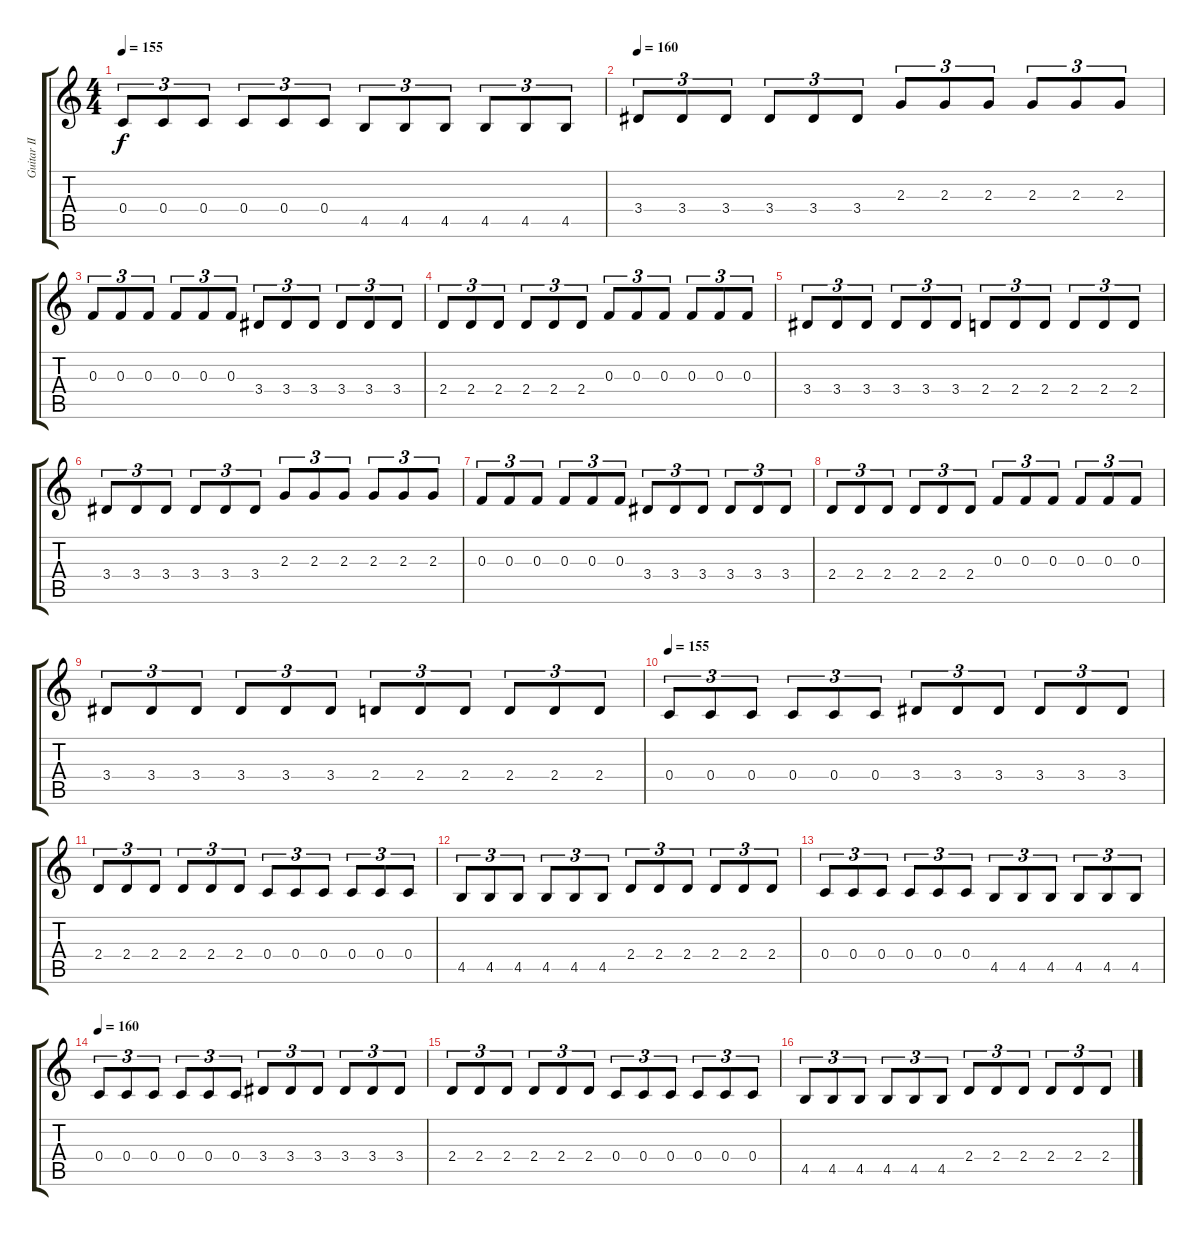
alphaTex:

\track ("Guitar II" "Guitar II") {instrument distortionguitar}
\staff {score tabs}
\tuning (D4 A3 F3 C3 G2 D2) {hide}
\ts (4 4)
\tempo 155
\clef g2
\ks c
0.4.8{tu (3 2) dy f} 0.4.8{tu (3 2)} 0.4.8{tu (3 2)} 0.4.8{tu (3 2)} 0.4.8{tu (3 2)} 0.4.8{tu (3 2)} 4.5.8{tu (3 2)} 4.5.8{tu (3 2)} 4.5.8{tu (3 2)} 4.5.8{tu (3 2)} 4.5.8{tu (3 2)} 4.5.8{tu (3 2)} |
\tempo 160
3.4.8{tu (3 2)} 3.4.8{tu (3 2)} 3.4.8{tu (3 2)} 3.4.8{tu (3 2)} 3.4.8{tu (3 2)} 3.4.8{tu (3 2)} 2.3.8{tu (3 2)} 2.3.8{tu (3 2)} 2.3.8{tu (3 2)} 2.3.8{tu (3 2)} 2.3.8{tu (3 2)} 2.3.8{tu (3 2)} |
0.3.8{tu (3 2)} 0.3.8{tu (3 2)} 0.3.8{tu (3 2)} 0.3.8{tu (3 2)} 0.3.8{tu (3 2)} 0.3.8{tu (3 2)} 3.4.8{tu (3 2)} 3.4.8{tu (3 2)} 3.4.8{tu (3 2)} 3.4.8{tu (3 2)} 3.4.8{tu (3 2)} 3.4.8{tu (3 2)} |
2.4.8{tu (3 2)} 2.4.8{tu (3 2)} 2.4.8{tu (3 2)} 2.4.8{tu (3 2)} 2.4.8{tu (3 2)} 2.4.8{tu (3 2)} 0.3.8{tu (3 2)} 0.3.8{tu (3 2)} 0.3.8{tu (3 2)} 0.3.8{tu (3 2)} 0.3.8{tu (3 2)} 0.3.8{tu (3 2)} |
3.4.8{tu (3 2)} 3.4.8{tu (3 2)} 3.4.8{tu (3 2)} 3.4.8{tu (3 2)} 3.4.8{tu (3 2)} 3.4.8{tu (3 2)} 2.4.8{tu (3 2)} 2.4.8{tu (3 2)} 2.4.8{tu (3 2)} 2.4.8{tu (3 2)} 2.4.8{tu (3 2)} 2.4.8{tu (3 2)} |
3.4.8{tu (3 2)} 3.4.8{tu (3 2)} 3.4.8{tu (3 2)} 3.4.8{tu (3 2)} 3.4.8{tu (3 2)} 3.4.8{tu (3 2)} 2.3.8{tu (3 2)} 2.3.8{tu (3 2)} 2.3.8{tu (3 2)} 2.3.8{tu (3 2)} 2.3.8{tu (3 2)} 2.3.8{tu (3 2)} |
0.3.8{tu (3 2)} 0.3.8{tu (3 2)} 0.3.8{tu (3 2)} 0.3.8{tu (3 2)} 0.3.8{tu (3 2)} 0.3.8{tu (3 2)} 3.4.8{tu (3 2)} 3.4.8{tu (3 2)} 3.4.8{tu (3 2)} 3.4.8{tu (3 2)} 3.4.8{tu (3 2)} 3.4.8{tu (3 2)} |
2.4.8{tu (3 2)} 2.4.8{tu (3 2)} 2.4.8{tu (3 2)} 2.4.8{tu (3 2)} 2.4.8{tu (3 2)} 2.4.8{tu (3 2)} 0.3.8{tu (3 2)} 0.3.8{tu (3 2)} 0.3.8{tu (3 2)} 0.3.8{tu (3 2)} 0.3.8{tu (3 2)} 0.3.8{tu (3 2)} |
3.4.8{tu (3 2)} 3.4.8{tu (3 2)} 3.4.8{tu (3 2)} 3.4.8{tu (3 2)} 3.4.8{tu (3 2)} 3.4.8{tu (3 2)} 2.4.8{tu (3 2)} 2.4.8{tu (3 2)} 2.4.8{tu (3 2)} 2.4.8{tu (3 2)} 2.4.8{tu (3 2)} 2.4.8{tu (3 2)} |
\tempo 155
0.4.8{tu (3 2)} 0.4.8{tu (3 2)} 0.4.8{tu (3 2)} 0.4.8{tu (3 2)} 0.4.8{tu (3 2)} 0.4.8{tu (3 2)} 3.4.8{tu (3 2)} 3.4.8{tu (3 2)} 3.4.8{tu (3 2)} 3.4.8{tu (3 2)} 3.4.8{tu (3 2)} 3.4.8{tu (3 2)} |
2.4.8{tu (3 2)} 2.4.8{tu (3 2)} 2.4.8{tu (3 2)} 2.4.8{tu (3 2)} 2.4.8{tu (3 2)} 2.4.8{tu (3 2)} 0.4.8{tu (3 2)} 0.4.8{tu (3 2)} 0.4.8{tu (3 2)} 0.4.8{tu (3 2)} 0.4.8{tu (3 2)} 0.4.8{tu (3 2)} |
4.5.8{tu (3 2)} 4.5.8{tu (3 2)} 4.5.8{tu (3 2)} 4.5.8{tu (3 2)} 4.5.8{tu (3 2)} 4.5.8{tu (3 2)} 2.4.8{tu (3 2)} 2.4.8{tu (3 2)} 2.4.8{tu (3 2)} 2.4.8{tu (3 2)} 2.4.8{tu (3 2)} 2.4.8{tu (3 2)} |
0.4.8{tu (3 2)} 0.4.8{tu (3 2)} 0.4.8{tu (3 2)} 0.4.8{tu (3 2)} 0.4.8{tu (3 2)} 0.4.8{tu (3 2)} 4.5.8{tu (3 2)} 4.5.8{tu (3 2)} 4.5.8{tu (3 2)} 4.5.8{tu (3 2)} 4.5.8{tu (3 2)} 4.5.8{tu (3 2)} |
\tempo 160
0.4.8{tu (3 2)} 0.4.8{tu (3 2)} 0.4.8{tu (3 2)} 0.4.8{tu (3 2)} 0.4.8{tu (3 2)} 0.4.8{tu (3 2)} 3.4.8{tu (3 2)} 3.4.8{tu (3 2)} 3.4.8{tu (3 2)} 3.4.8{tu (3 2)} 3.4.8{tu (3 2)} 3.4.8{tu (3 2)} |
2.4.8{tu (3 2)} 2.4.8{tu (3 2)} 2.4.8{tu (3 2)} 2.4.8{tu (3 2)} 2.4.8{tu (3 2)} 2.4.8{tu (3 2)} 0.4.8{tu (3 2)} 0.4.8{tu (3 2)} 0.4.8{tu (3 2)} 0.4.8{tu (3 2)} 0.4.8{tu (3 2)} 0.4.8{tu (3 2)} |
4.5.8{tu (3 2)} 4.5.8{tu (3 2)} 4.5.8{tu (3 2)} 4.5.8{tu (3 2)} 4.5.8{tu (3 2)} 4.5.8{tu (3 2)} 2.4.8{tu (3 2)} 2.4.8{tu (3 2)} 2.4.8{tu (3 2)} 2.4.8{tu (3 2)} 2.4.8{tu (3 2)} 2.4.8{tu (3 2)}
